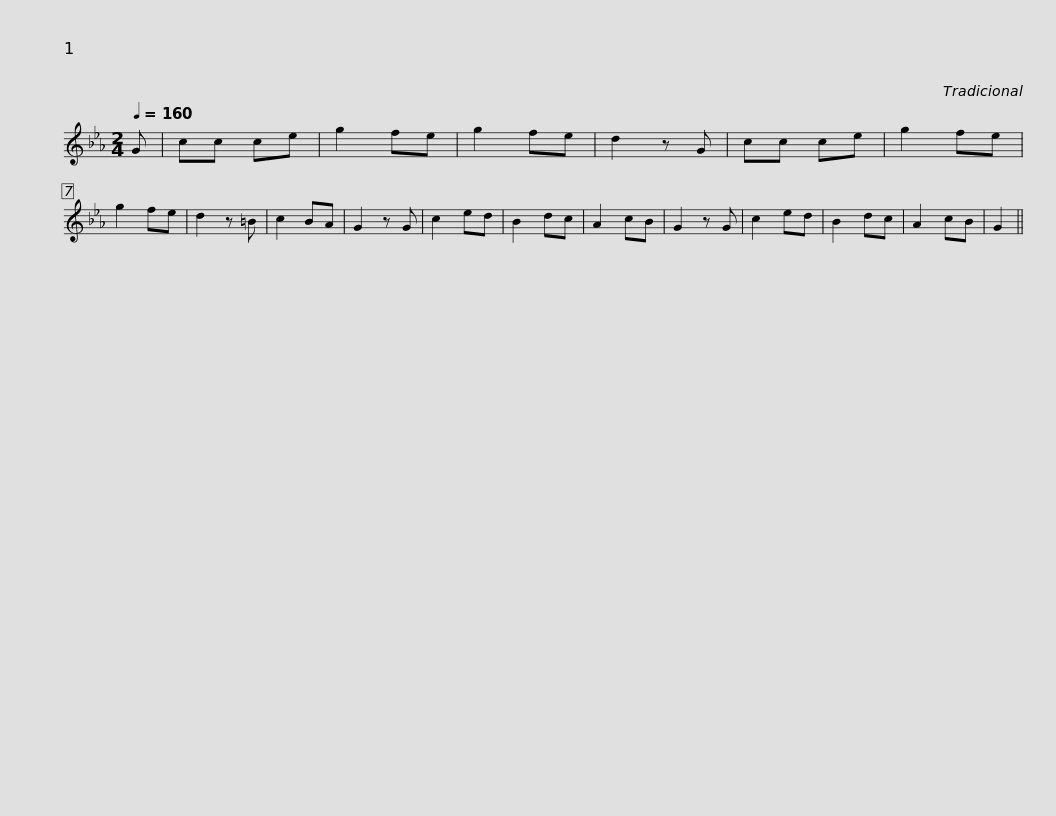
X:1
L:1/8
Q:1/4=160
M:2/4
I:linebreak $
K:Cmin
V:1 treble
V:1
 G | cc ce | g2 fe | g2 fe | d2 z G | %5
 cc ce | g2 fe | g2 fe | d2 z =B | c2 BA | %10
 G2 z G | c2 ed | B2 dc |$ A2 cB | G2 z G | %15
 c2 ed | B2 dc | A2 cB | G2 || %19
